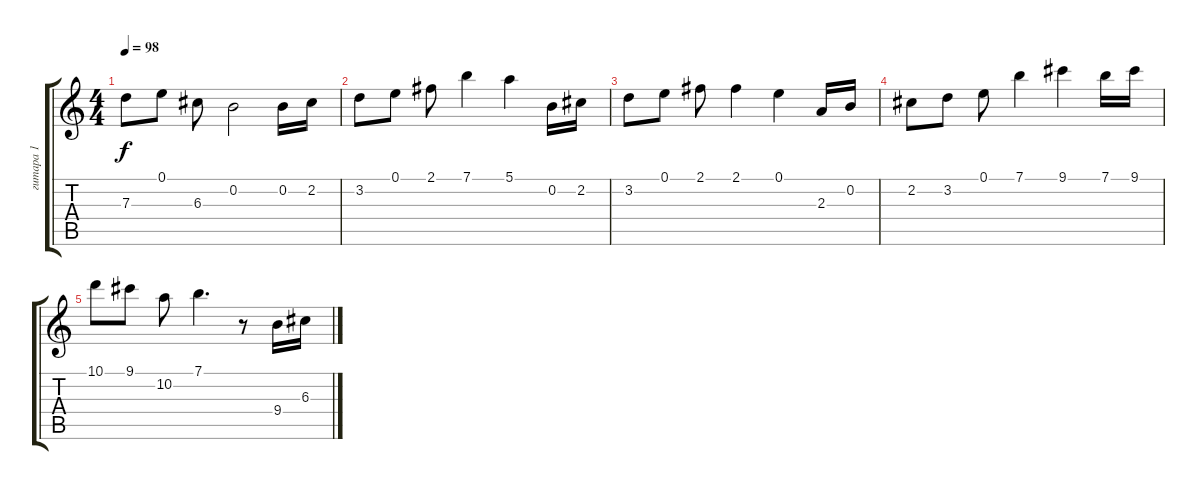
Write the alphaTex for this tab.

\track ("гитара 1" "гитара 1") {instrument electricguitarclean}
\staff {score tabs}
\tuning (E4 B3 G3 D3 A2 E2) {hide}
\ts (4 4)
\tempo 98
\clef g2
\ks c
7.3.8{dy f} 0.1.8 6.3.8 0.2.2 0.2.16 2.2.16 |
3.2.8 0.1.8 2.1.8 7.1.4 5.1.4 0.2.16 2.2.16 |
3.2.8 0.1.8 2.1.8 2.1.4 0.1.4 2.3.16 0.2.16 |
2.2.8 3.2.8 0.1.8 7.1.4 9.1.4 7.1.16 9.1.16 |
10.1.8 9.1.8 10.2.8 7.1.4{d} r.8 9.4.16 6.3.16
